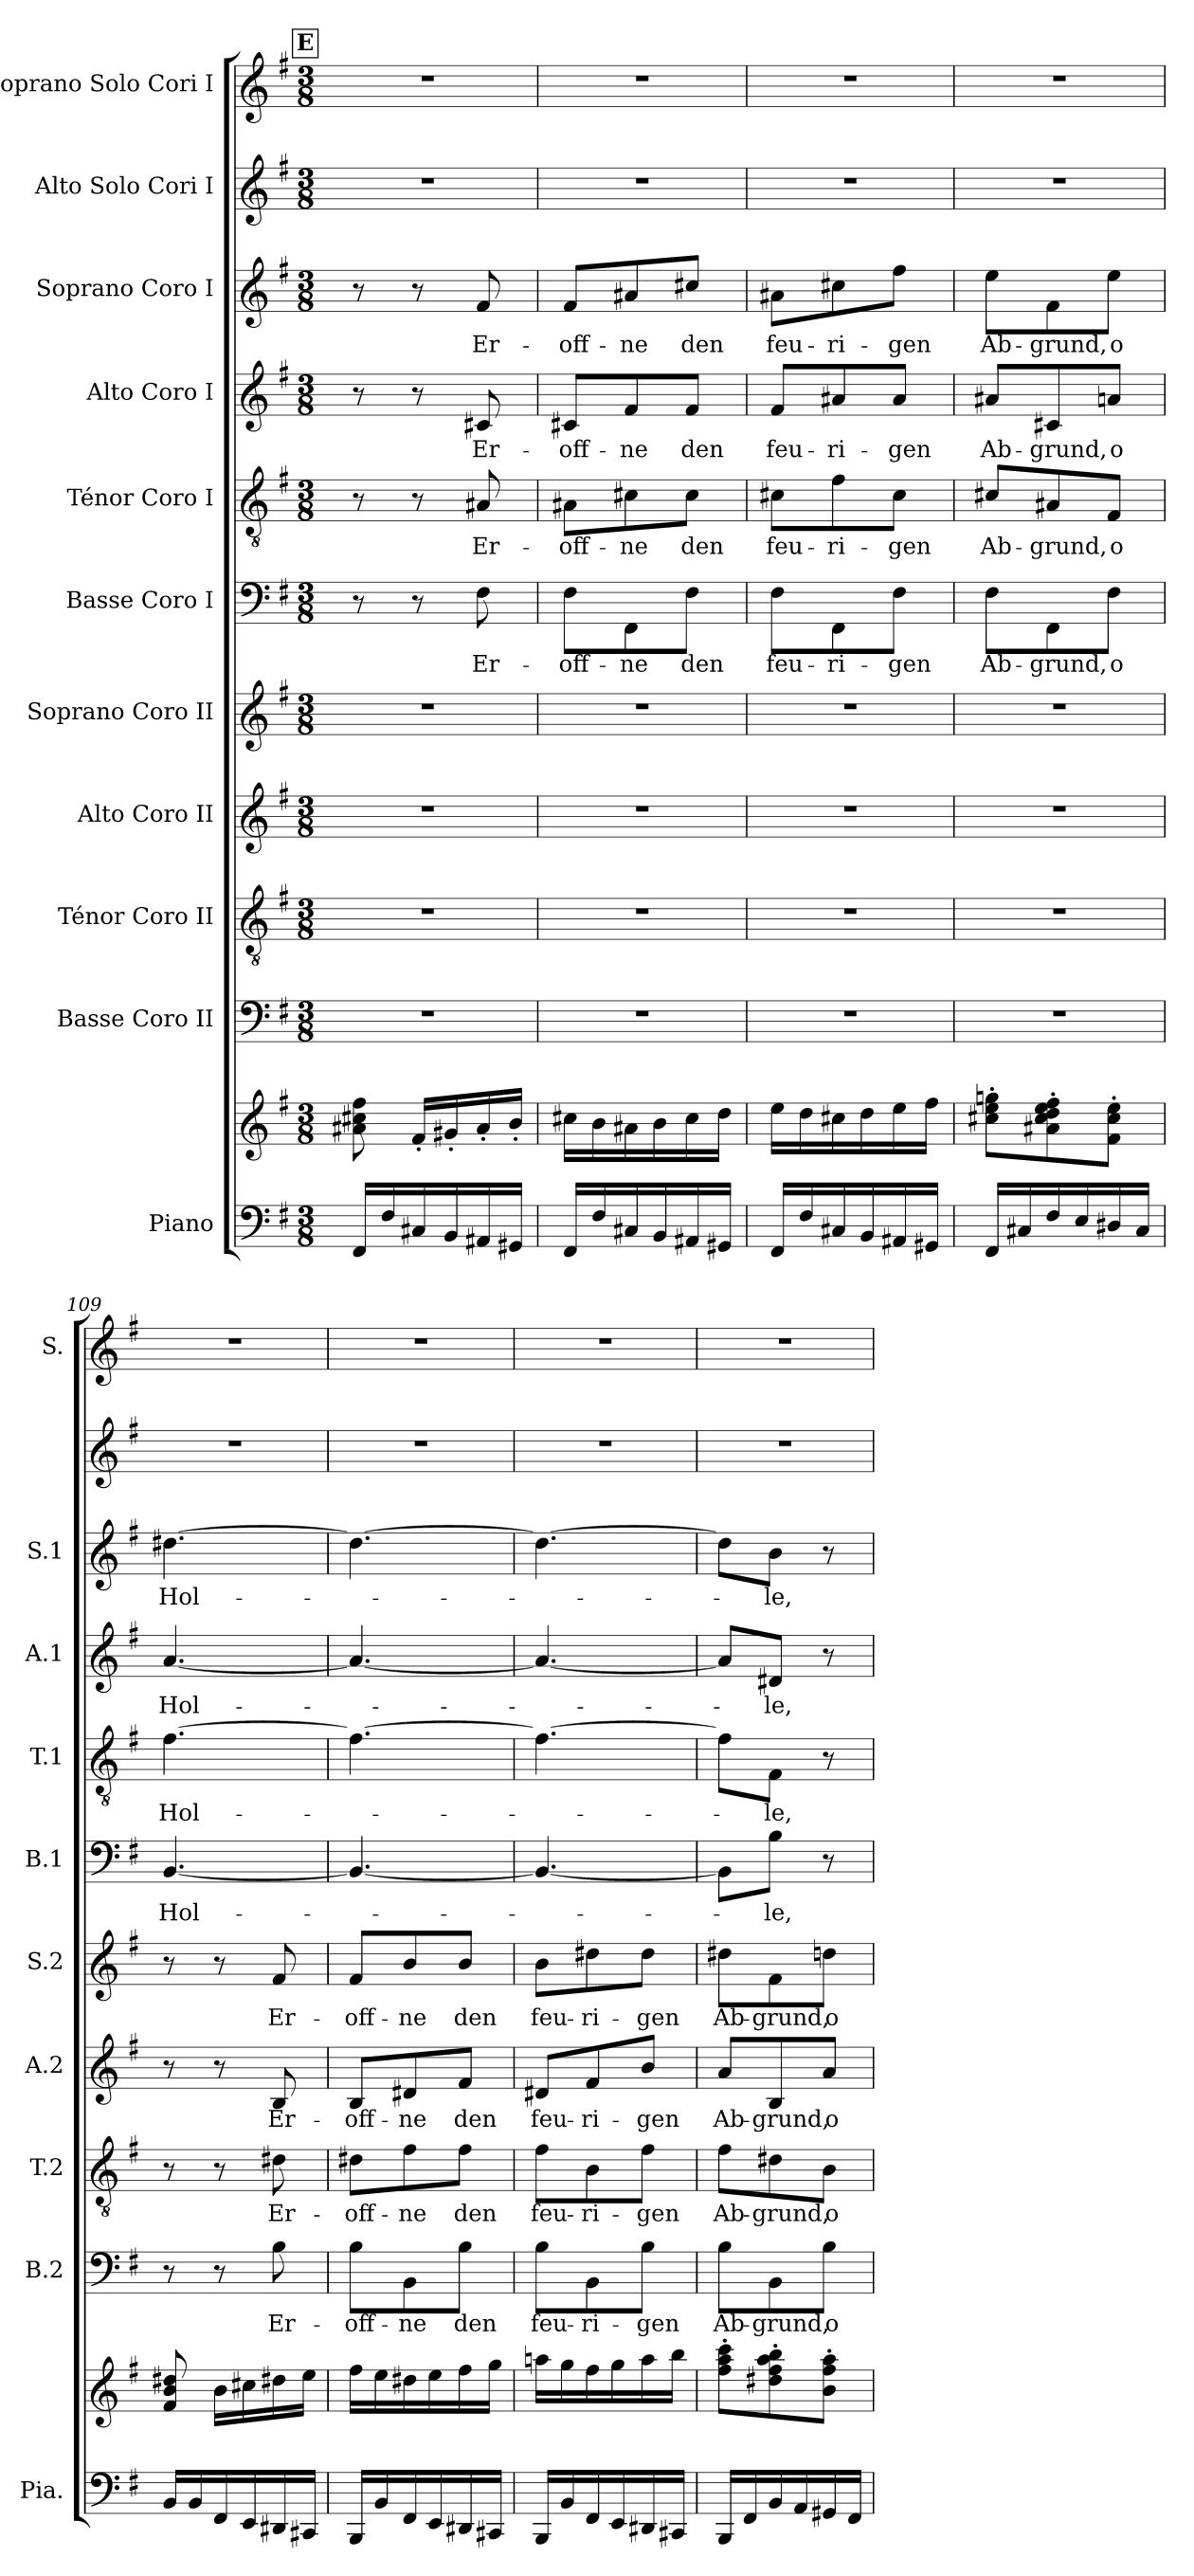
**kern	**kern	**kern	**text	**kern	**text	**kern	**text	**kern	**text	**kern	**text	**kern	**text	**kern	**text	**kern	**text	**kern	**kern
*part11	*part11	*part10	*part10	*part9	*part9	*part8	*part8	*part7	*part7	*part6	*part6	*part5	*part5	*part4	*part4	*part3	*part3	*part2	*part1
*staff12	*staff11	*staff10	*staff10	*staff9	*staff9	*staff8	*staff8	*staff7	*staff7	*staff6	*staff6	*staff5	*staff5	*staff4	*staff4	*staff3	*staff3	*staff2	*staff1
*I"Piano	*	*I"Basse Coro II	*	*I"Ténor Coro II	*	*I"Alto Coro II	*	*I"Soprano Coro II	*	*I"Basse Coro I	*	*I"Ténor Coro I	*	*I"Alto Coro I	*	*I"Soprano Coro I	*	*I"Alto Solo Cori I	*I"Soprano Solo Cori I
*I'Pia.	*	*I'B.2	*	*I'T.2	*	*I'A.2	*	*I'S.2	*	*I'B.1	*	*I'T.1	*	*I'A.1	*	*I'S.1	*	*	*I'S.
*clefF4	*clefG2	*clefF4	*	*clefGv2	*	*clefG2	*	*clefG2	*	*clefF4	*	*clefGv2	*	*clefG2	*	*clefG2	*	*clefG2	*clefG2
*k[f#]	*k[f#]	*k[f#]	*	*k[f#]	*	*k[f#]	*	*k[f#]	*	*k[f#]	*	*k[f#]	*	*k[f#]	*	*k[f#]	*	*k[f#]	*k[f#]
*M3/8	*M3/8	*M3/8	*	*M3/8	*	*M3/8	*	*M3/8	*	*M3/8	*	*M3/8	*	*M3/8	*	*M3/8	*	*M3/8	*M3/8
!!LO:REH:place=s1:a:B:fs=14:t=E
=105	=105	=105	=105	=105	=105	=105	=105	=105	=105	=105	=105	=105	=105	=105	=105	=105	=105	=105	=105
16FF#/LL	8a#X\ 8cc#X\ 8ff#\	4.r	.	4.r	.	4.r	.	4.r	.	8r	.	8r	.	8r	.	8r	.	4.r	4.r
16F#/	.	.	.	.	.	.	.	.	.	.	.	.	.	.	.	.	.	.	.
16C#X/	16f#'/LL	.	.	.	.	.	.	.	.	8r	.	8r	.	8r	.	8r	.	.	.
16BB/	16g#X'/	.	.	.	.	.	.	.	.	.	.	.	.	.	.	.	.	.	.
!	!	!	!	!	!	!	!	!	!	!	!LO:LY:b	!	!LO:LY:b	!	!LO:LY:b	!	!LO:LY:b	!	!
16AA#X/	16a#'/	.	.	.	.	.	.	.	.	8F#!\	Er-	8A#X!/	Er-	8c#X!/	Er-	8f#!/	Er-	.	.
16GG#X/JJ	16b'/JJ	.	.	.	.	.	.	.	.	.	.	.	.	.	.	.	.	.	.
!!LO:PB:g=z
=106	=106	=106	=106	=106	=106	=106	=106	=106	=106	=106	=106	=106	=106	=106	=106	=106	=106	=106	=106
!	!	!	!	!	!	!	!	!	!	!	!LO:LY:b	!	!LO:LY:b	!	!LO:LY:b	!	!LO:LY:b	!	!
16FF#/LL	16cc#X\LL	4.r	.	4.r	.	4.r	.	4.r	.	8F#!\L	-off-	8A#X!\L	-off-	8c#X!/L	-off-	8f#!/L	-off-	4.r	4.r
16F#/	16b\	.	.	.	.	.	.	.	.	.	.	.	.	.	.	.	.	.	.
!	!	!	!	!	!	!	!	!	!	!	!LO:LY:b	!	!LO:LY:b	!	!LO:LY:b	!	!LO:LY:b	!	!
16C#X/	16a#X\	.	.	.	.	.	.	.	.	8FF#!\	-ne	8c#X!\	-ne	8f#!/	-ne	8a#X!/	-ne	.	.
16BB/	16b\	.	.	.	.	.	.	.	.	.	.	.	.	.	.	.	.	.	.
!	!	!	!	!	!	!	!	!	!	!	!LO:LY:b	!	!LO:LY:b	!	!LO:LY:b	!	!LO:LY:b	!	!
16AA#X/	16cc#\	.	.	.	.	.	.	.	.	8F#!\J	den	8c#!\J	den	8f#!/J	den	8cc#X!/J	den	.	.
16GG#X/JJ	16dd\JJ	.	.	.	.	.	.	.	.	.	.	.	.	.	.	.	.	.	.
!!LO:PB:g=z
=107	=107	=107	=107	=107	=107	=107	=107	=107	=107	=107	=107	=107	=107	=107	=107	=107	=107	=107	=107
!	!	!	!	!	!	!	!	!	!	!	!LO:LY:b	!	!LO:LY:b	!	!LO:LY:b	!	!LO:LY:b	!	!
16FF#/LL	16ee\LL	4.r	.	4.r	.	4.r	.	4.r	.	8F#!\L	feu-	8c#X!\L	feu-	8f#!/L	feu-	8a#X!\L	feu-	4.r	4.r
16F#/	16dd\	.	.	.	.	.	.	.	.	.	.	.	.	.	.	.	.	.	.
!	!	!	!	!	!	!	!	!	!	!	!LO:LY:b	!	!LO:LY:b	!	!LO:LY:b	!	!LO:LY:b	!	!
16C#X/	16cc#X\	.	.	.	.	.	.	.	.	8FF#!\	-ri-	8f#!\	-ri-	8a#X!/	-ri-	8cc#X!\	-ri-	.	.
16BB/	16dd\	.	.	.	.	.	.	.	.	.	.	.	.	.	.	.	.	.	.
!	!	!	!	!	!	!	!	!	!	!	!LO:LY:b	!	!LO:LY:b	!	!LO:LY:b	!	!LO:LY:b	!	!
16AA#X/	16ee\	.	.	.	.	.	.	.	.	8F#!\J	-gen	8c#!\J	-gen	8a#!/J	-gen	8ff#!\J	-gen	.	.
16GG#X/JJ	16ff#\JJ	.	.	.	.	.	.	.	.	.	.	.	.	.	.	.	.	.	.
=108	=108	=108	=108	=108	=108	=108	=108	=108	=108	=108	=108	=108	=108	=108	=108	=108	=108	=108	=108
!	!	!	!	!	!	!	!	!	!	!	!LO:LY:b	!	!LO:LY:b	!	!LO:LY:b	!	!LO:LY:b	!	!
16FF#/LL	8cc#X\' 8ee\' 8ggn\'L	4.r	.	4.r	.	4.r	.	4.r	.	8F#!\L	Ab-	8c#X!/L	Ab-	8a#X!/L	Ab-	8ee!\L	Ab-	4.r	4.r
16C#X/	.	.	.	.	.	.	.	.	.	.	.	.	.	.	.	.	.	.	.
!	!	!	!	!	!	!	!	!	!	!	!LO:LY:b	!	!LO:LY:b	!	!LO:LY:b	!	!LO:LY:b	!	!
16F#/	8a#X\' 8cc#\' 8dd\' 8ee\' 8ff#\'	.	.	.	.	.	.	.	.	8FF#!\	-grund,	8A#X!/	-grund,	8c#X!/	-grund,	8f#!\	-grund,	.	.
16E/	.	.	.	.	.	.	.	.	.	.	.	.	.	.	.	.	.	.	.
!	!	!	!	!	!	!	!	!	!	!	!LO:LY:b	!	!LO:LY:b	!	!LO:LY:b	!	!LO:LY:b	!	!
16D#X/	8f#\' 8cc#\' 8ee\'J	.	.	.	.	.	.	.	.	8F#!\J	o	8F#!/J	o	8an!/J	o	8ee!\J	o	.	.
16C#/JJ	.	.	.	.	.	.	.	.	.	.	.	.	.	.	.	.	.	.	.
=109	=109	=109	=109	=109	=109	=109	=109	=109	=109	=109	=109	=109	=109	=109	=109	=109	=109	=109	=109
!	!	!	!	!	!	!	!	!	!	!	!LO:LY:b	!	!LO:LY:b	!	!LO:LY:b	!	!LO:LY:b	!	!
16BB/LL	8f#/ 8b/ 8dd#X/	8r	.	8r	.	8r	.	8r	.	[4.BB!/	Hol-	[4.f#!\	Hol-	[4.a!/	Hol-	[4.dd#X!\	Hol-	4.r	4.r
16BB/	.	.	.	.	.	.	.	.	.	.	.	.	.	.	.	.	.	.	.
16FF#/	16b\LL	8r	.	8r	.	8r	.	8r	.	.	.	.	.	.	.	.	.	.	.
16EE/	16cc#X\	.	.	.	.	.	.	.	.	.	.	.	.	.	.	.	.	.	.
!	!	!	!LO:LY:b	!	!LO:LY:b	!	!LO:LY:b	!	!LO:LY:b	!	!	!	!	!	!	!	!	!	!
16DD#X/	16dd#X\	8B!\	Er-	8d#X!\	Er-	8B!/	Er-	8f#!/	Er-	.	.	.	.	.	.	.	.	.	.
16CC#X/JJ	16ee\JJ	.	.	.	.	.	.	.	.	.	.	.	.	.	.	.	.	.	.
=110	=110	=110	=110	=110	=110	=110	=110	=110	=110	=110	=110	=110	=110	=110	=110	=110	=110	=110	=110
!	!	!	!LO:LY:b	!	!LO:LY:b	!	!LO:LY:b	!	!LO:LY:b	!	!	!	!	!	!	!	!	!	!
16BBB/LL	16ff#\LL	8B!\L	-off-	8d#X!\L	-off-	8B!/L	-off-	8f#!/L	-off-	4.BB!/_	.	4.f#!\_	.	4.a!/_	.	4.dd#!\_	.	4.r	4.r
16BB/	16ee\	.	.	.	.	.	.	.	.	.	.	.	.	.	.	.	.	.	.
!	!	!	!LO:LY:b	!	!LO:LY:b	!	!LO:LY:b	!	!LO:LY:b	!	!	!	!	!	!	!	!	!	!
16FF#/	16dd#X\	8BB!\	-ne	8f#!\	-ne	8d#X!/	-ne	8b!/	-ne	.	.	.	.	.	.	.	.	.	.
16EE/	16ee\	.	.	.	.	.	.	.	.	.	.	.	.	.	.	.	.	.	.
!	!	!	!LO:LY:b	!	!LO:LY:b	!	!LO:LY:b	!	!LO:LY:b	!	!	!	!	!	!	!	!	!	!
16DD#X/	16ff#\	8B!\J	den	8f#!\J	den	8f#!/J	den	8b!/J	den	.	.	.	.	.	.	.	.	.	.
16CC#X/JJ	16gg\JJ	.	.	.	.	.	.	.	.	.	.	.	.	.	.	.	.	.	.
=111	=111	=111	=111	=111	=111	=111	=111	=111	=111	=111	=111	=111	=111	=111	=111	=111	=111	=111	=111
!	!	!	!LO:LY:b	!	!LO:LY:b	!	!LO:LY:b	!	!LO:LY:b	!	!	!	!	!	!	!	!	!	!
16BBB/LL	16aan\LL	8B!\L	feu-	8f#!\L	feu-	8d#X!/L	feu-	8b!\L	feu-	4.BB!/_	.	4.f#!\_	.	4.a!/_	.	4.dd#!\_	.	4.r	4.r
16BB/	16gg\	.	.	.	.	.	.	.	.	.	.	.	.	.	.	.	.	.	.
!	!	!	!LO:LY:b	!	!LO:LY:b	!	!LO:LY:b	!	!LO:LY:b	!	!	!	!	!	!	!	!	!	!
16FF#/	16ff#\	8BB!\	-ri-	8B!\	-ri-	8f#!/	-ri-	8dd#X!\	-ri-	.	.	.	.	.	.	.	.	.	.
16EE/	16gg\	.	.	.	.	.	.	.	.	.	.	.	.	.	.	.	.	.	.
!	!	!	!LO:LY:b	!	!LO:LY:b	!	!LO:LY:b	!	!LO:LY:b	!	!	!	!	!	!	!	!	!	!
16DD#X/	16aa\	8B!\J	-gen	8f#!\J	-gen	8b!/J	-gen	8dd#!\J	-gen	.	.	.	.	.	.	.	.	.	.
16CC#X/JJ	16bb\JJ	.	.	.	.	.	.	.	.	.	.	.	.	.	.	.	.	.	.
!!LO:PB:g=z
=112	=112	=112	=112	=112	=112	=112	=112	=112	=112	=112	=112	=112	=112	=112	=112	=112	=112	=112	=112
!	!	!	!LO:LY:b	!	!LO:LY:b	!	!LO:LY:b	!	!LO:LY:b	!	!	!	!	!	!	!	!	!	!
16BBB/LL	8ff#\' 8aa\' 8ccc\'L	8B!\L	Ab-	8f#!\L	Ab-	8a!/L	Ab-	8dd#X!\L	Ab-	8BB!\L]	.	8f#!\L]	.	8a!/L]	.	8dd#!\L]	.	4.r	4.r
16FF#/	.	.	.	.	.	.	.	.	.	.	.	.	.	.	.	.	.	.	.
!	!	!	!LO:LY:b	!	!LO:LY:b	!	!LO:LY:b	!	!LO:LY:b	!	!LO:LY:b	!	!LO:LY:b	!	!LO:LY:b	!	!LO:LY:b	!	!
16BB/	8dd#X\' 8ff#\' 8aa\' 8bb\'	8BB!\	-grund,	8d#X!\	-grund,	8B!/	-grund,	8f#!\	-grund,	8B!\J	-le,	8F#!\J	-le,	8d#X!/J	-le,	8b!\J	-le,	.	.
16AA/	.	.	.	.	.	.	.	.	.	.	.	.	.	.	.	.	.	.	.
!	!	!	!LO:LY:b	!	!LO:LY:b	!	!LO:LY:b	!	!LO:LY:b	!	!	!	!	!	!	!	!	!	!
16GG#X/	8b\' 8ff#\' 8aa\'J	8B!\J	o	8B!\J	o	8a!/J	o	8ddn!\J	o	8r	.	8r	.	8r	.	8r	.	.	.
16FF#/JJ	.	.	.	.	.	.	.	.	.	.	.	.	.	.	.	.	.	.	.
=	=	=	=	=	=	=	=	=	=	=	=	=	=	=	=	=	=	=	=
*-	*-	*-	*-	*-	*-	*-	*-	*-	*-	*-	*-	*-	*-	*-	*-	*-	*-	*-	*-
